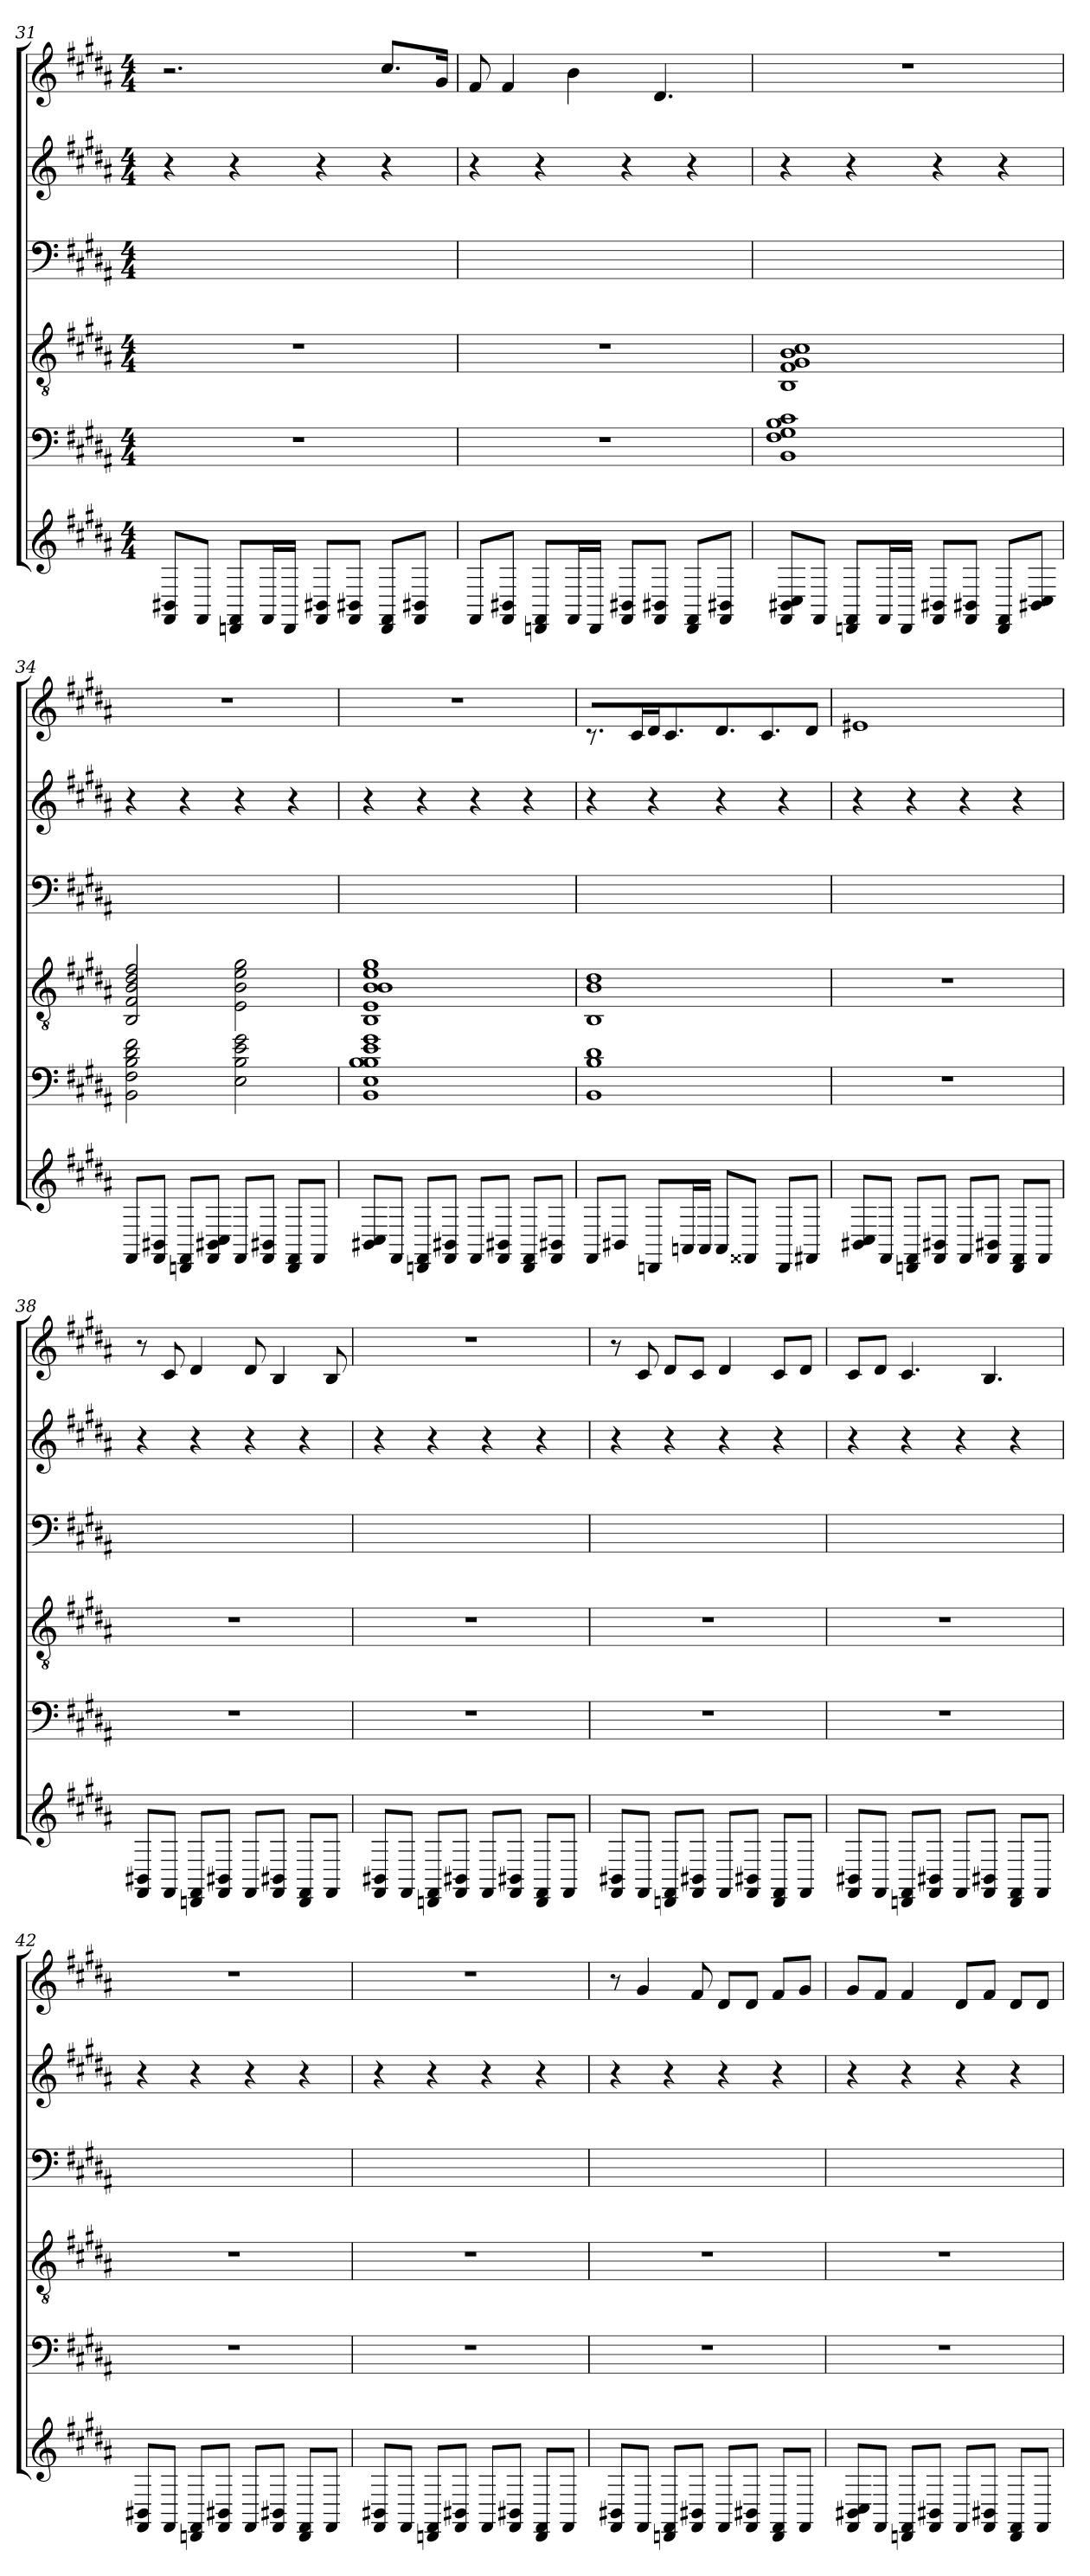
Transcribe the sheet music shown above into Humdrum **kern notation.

**kern	**kern	**kern	**kern	**kern	**kern
*part5	*part4	*part3	*part2	*part2	*part1
*staff6	*staff5	*staff4	*staff3	*staff2	*staff1
*clefG2	*	*clefGv2	*clefF4	*clefG2	*clefG2
*k[f#c#g#d#a#]	*k[f#c#g#d#a#]	*k[f#c#g#d#a#]	*k[f#c#g#d#a#]	*k[f#c#g#d#a#]	*k[f#c#g#d#a#]
*B:	*B:	*B:	*B:	*B:	*B:
*M4/4	*M4/4	*M4/4	*M4/4	*M4/4	*M4/4
=31	=31	=31	=31	=31	=31
8BB#X/ 8FF#/L	1r	1r	1ryy	4r	2.r
8FF#/J	.	.	.	.	.
8DD/ 8FF#/L	.	.	.	4r	.
16FF#/L	.	.	.	.	.
16DD/JJ	.	.	.	.	.
8BB#X/ 8FF#/L	.	.	.	4r	.
8BB#X/ 8FF#/J	.	.	.	.	.
8DD/ 8FF#/L	.	.	.	4r	8.cc#/L
8BB#X/ 8FF#/J	.	.	.	.	.
.	.	.	.	.	16g#/Jk
=32	=32	=32	=32	=32	=32
8FF#/L	1r	1r	1ryy	4r	8f#
8BB#X/ 8FF#/J	.	.	.	.	4f#
8DD/ 8FF#/L	.	.	.	4r	.
16FF#/L	.	.	.	.	4b
16DD/JJ	.	.	.	.	.
8BB#X/ 8FF#/L	.	.	.	4r	.
8BB#X/ 8FF#/J	.	.	.	.	4.d#
8DD/ 8FF#/L	.	.	.	4r	.
8BB#X/ 8FF#/J	.	.	.	.	.
=33	=33	=33	=33	=33	=33
8BB#X/ 8FF#/ 8C#/L	1G# 1c# 1BB 1F# 1B	1G# 1c# 1BB 1F# 1B	1ryy	4r	1r
8FF#/J	.	.	.	.	.
8DD/ 8FF#/L	.	.	.	4r	.
16FF#/L	.	.	.	.	.
16DD/JJ	.	.	.	.	.
8BB#X/ 8FF#/L	.	.	.	4r	.
8BB#X/ 8FF#/J	.	.	.	.	.
8DD/ 8FF#/L	.	.	.	4r	.
8BB#X/ 8C#/J	.	.	.	.	.
=34	=34	=34	=34	=34	=34
8FF#/L	2BB 2F# 2B 2d# 2f#	2BB 2F# 2B 2d# 2f#	1ryy	4r	1r
8BB#X/ 8FF#/J	.	.	.	.	.
8DD/ 8FF#/L	.	.	.	4r	.
8BB#X/ 8FF#/ 8C#/J	.	.	.	.	.
8FF#/L	2E 2B 2e 2g#	2E 2B 2e 2g#	.	4r	.
8BB#X/ 8FF#/J	.	.	.	.	.
8DD/ 8FF#/L	.	.	.	4r	.
8FF#/J	.	.	.	.	.
=35	=35	=35	=35	=35	=35
8BB#X/ 8C#/L	1E 1B 1e 1g# 1BB 1B	1E 1B 1e 1g# 1BB 1B	1ryy	4r	1r
8FF#/J	.	.	.	.	.
8DD/ 8FF#/L	.	.	.	4r	.
8BB#X/ 8FF#/J	.	.	.	.	.
8FF#/L	.	.	.	4r	.
8BB#X/ 8FF#/J	.	.	.	.	.
8DD/ 8FF#/L	.	.	.	4r	.
8BB#X/ 8FF#/J	.	.	.	.	.
=36	=36	=36	=36	=36	=36
8FF#/L	1BB 1B 1d#	1BB 1B 1d#	1ryy	4r	8.r
8BB#X/J	.	.	.	.	.
.	.	.	.	.	16c#
8DD/L	.	.	.	4r	16d#/KL
.	.	.	.	.	8.c#/J
16AA/L	.	.	.	.	.
16AA/JJ	.	.	.	.	.
8AA/L	.	.	.	4r	8.d#/L
8FF##/J	.	.	.	.	.
.	.	.	.	.	8.c#/J
8DD/L	.	.	.	4r	.
8FF#/J	.	.	.	.	8d#J
=37	=37	=37	=37	=37	=37
8BB#X/ 8C#/L	1r	1r	1ryy	4r	1e#X
8FF#/J	.	.	.	.	.
8DD/ 8FF#/L	.	.	.	4r	.
8BB#X/ 8FF#/J	.	.	.	.	.
8FF#/L	.	.	.	4r	.
8BB#X/ 8FF#/J	.	.	.	.	.
8DD/ 8FF#/L	.	.	.	4r	.
8FF#/J	.	.	.	.	.
=38	=38	=38	=38	=38	=38
8BB#X/ 8FF#/L	1r	1r	1ryy	4r	8r
8FF#/J	.	.	.	.	8c#
8DD/ 8FF#/L	.	.	.	4r	4d#
8BB#X/ 8FF#/J	.	.	.	.	.
8FF#/L	.	.	.	4r	8d#
8BB#X/ 8FF#/J	.	.	.	.	4B
8DD/ 8FF#/L	.	.	.	4r	.
8FF#/J	.	.	.	.	8B
=39	=39	=39	=39	=39	=39
8BB#X/ 8FF#/L	1r	1r	1ryy	4r	1r
8FF#/J	.	.	.	.	.
8DD/ 8FF#/L	.	.	.	4r	.
8BB#X/ 8FF#/J	.	.	.	.	.
8FF#/L	.	.	.	4r	.
8BB#X/ 8FF#/J	.	.	.	.	.
8DD/ 8FF#/L	.	.	.	4r	.
8FF#/J	.	.	.	.	.
=40	=40	=40	=40	=40	=40
8BB#X/ 8FF#/L	1r	1r	1ryy	4r	8r
8FF#/J	.	.	.	.	8c#
8DD/ 8FF#/L	.	.	.	4r	8d#/L
8BB#X/ 8FF#/J	.	.	.	.	8c#/J
8FF#/L	.	.	.	4r	4d#
8BB#X/ 8FF#/J	.	.	.	.	.
8DD/ 8FF#/L	.	.	.	4r	8c#/L
8FF#/J	.	.	.	.	8d#/J
=41	=41	=41	=41	=41	=41
8BB#X/ 8FF#/L	1r	1r	1ryy	4r	8c#/L
8FF#/J	.	.	.	.	8d#/J
8DD/ 8FF#/L	.	.	.	4r	4.c#
8BB#X/ 8FF#/J	.	.	.	.	.
8FF#/L	.	.	.	4r	.
8BB#X/ 8FF#/J	.	.	.	.	4.B
8DD/ 8FF#/L	.	.	.	4r	.
8FF#/J	.	.	.	.	.
=42	=42	=42	=42	=42	=42
8BB#X/ 8FF#/L	1r	1r	1ryy	4r	1r
8FF#/J	.	.	.	.	.
8DD/ 8FF#/L	.	.	.	4r	.
8BB#X/ 8FF#/J	.	.	.	.	.
8FF#/L	.	.	.	4r	.
8BB#X/ 8FF#/J	.	.	.	.	.
8DD/ 8FF#/L	.	.	.	4r	.
8FF#/J	.	.	.	.	.
=43	=43	=43	=43	=43	=43
8BB#X/ 8FF#/L	1r	1r	1ryy	4r	1r
8FF#/J	.	.	.	.	.
8DD/ 8FF#/L	.	.	.	4r	.
8BB#X/ 8FF#/J	.	.	.	.	.
8FF#/L	.	.	.	4r	.
8BB#X/ 8FF#/J	.	.	.	.	.
8DD/ 8FF#/L	.	.	.	4r	.
8FF#/J	.	.	.	.	.
=44	=44	=44	=44	=44	=44
8BB#X/ 8FF#/L	1r	1r	1ryy	4r	8r
8FF#/J	.	.	.	.	4g#
8DD/ 8FF#/L	.	.	.	4r	.
8BB#X/ 8FF#/J	.	.	.	.	8f#
8FF#/L	.	.	.	4r	8d#/L
8BB#X/ 8FF#/J	.	.	.	.	8d#/J
8DD/ 8FF#/L	.	.	.	4r	8f#/L
8FF#/J	.	.	.	.	8g#/J
=45	=45	=45	=45	=45	=45
8BB#X/ 8C#/ 8FF#/L	1r	1r	1ryy	4r	8g#/L
8FF#/J	.	.	.	.	8f#/J
8DD/ 8FF#/L	.	.	.	4r	4f#
8BB#X/ 8FF#/J	.	.	.	.	.
8FF#/L	.	.	.	4r	8d#/L
8BB#X/ 8FF#/J	.	.	.	.	8f#/J
8DD/ 8FF#/L	.	.	.	4r	8d#/L
8FF#/J	.	.	.	.	8d#/J
=	=	=	=	=	=
*-	*-	*-	*-	*-	*-
